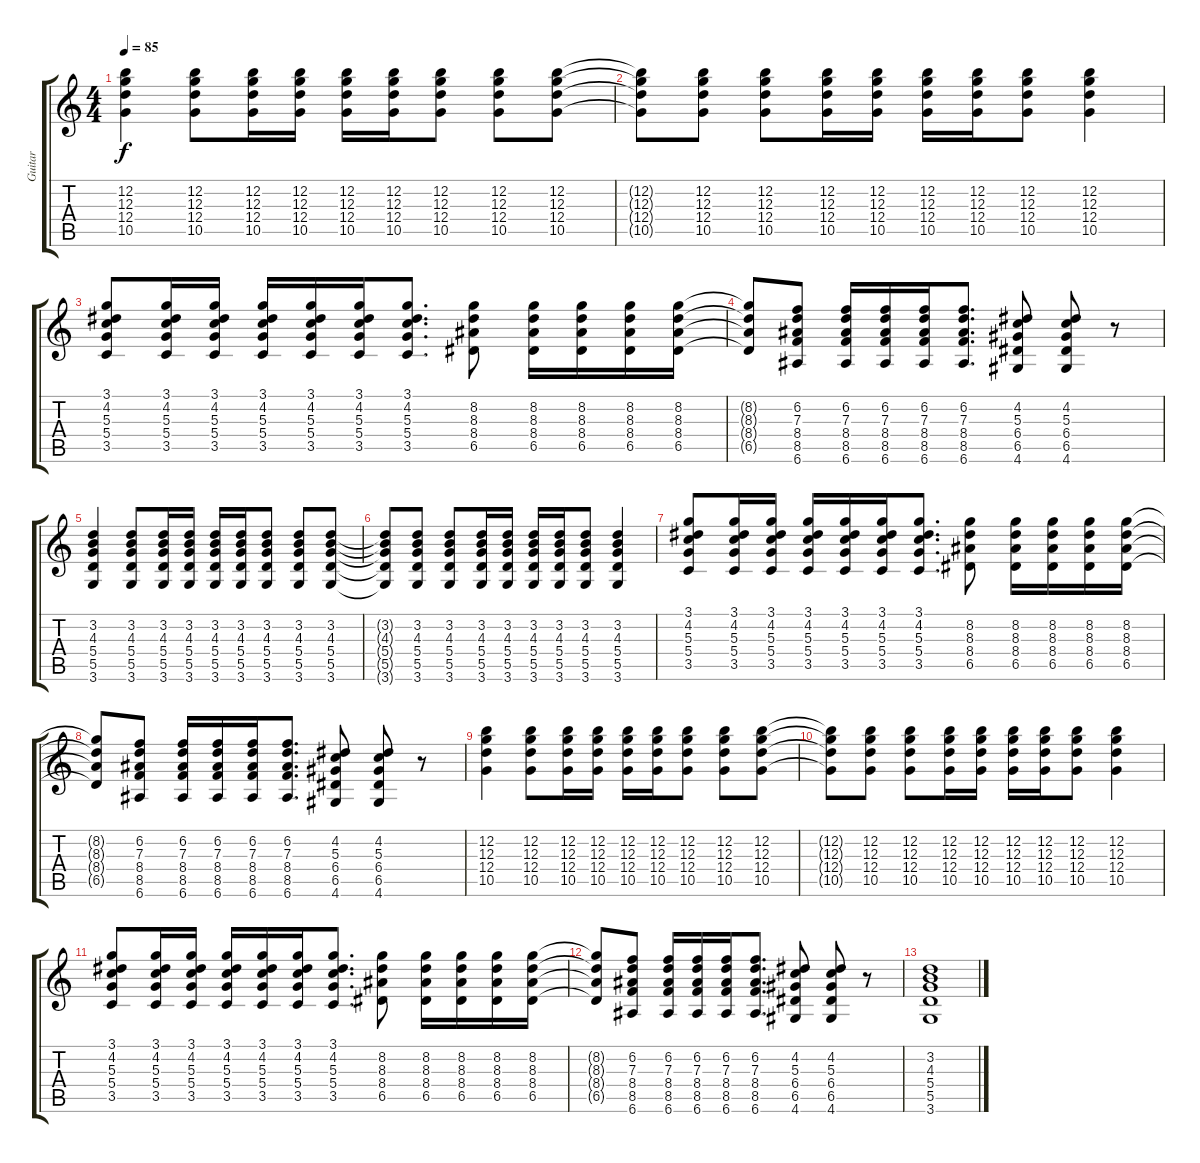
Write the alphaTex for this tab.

\track ("Guitar" "Guitar") {instrument electricguitarjazz}
\staff {score tabs}
\tuning (E4 B3 G3 D3 A2 E2) {hide}
\ts (4 4)
\tempo 85
\clef g2
\ks c
(12.2 12.3 12.4 10.5).4{dy f} (12.2 12.3 12.4 10.5).8 (12.2 12.3 12.4 10.5).16 (12.2 12.3 12.4 10.5).16 (12.2 12.3 12.4 10.5).16 (12.2 12.3 12.4 10.5).16 (12.2 12.3 12.4 10.5).8 (12.2 12.3 12.4 10.5).8 (12.2 12.3 12.4 10.5).8 |
(12.2{t} 12.3{t} 12.4{t} 10.5{t}).8 (12.2 12.3 12.4 10.5).8 (12.2 12.3 12.4 10.5).8 (12.2 12.3 12.4 10.5).16 (12.2 12.3 12.4 10.5).16 (12.2 12.3 12.4 10.5).16 (12.2 12.3 12.4 10.5).16 (12.2 12.3 12.4 10.5).8 (12.2 12.3 12.4 10.5).4 |
(3.1 4.2 5.3 5.4 3.5).8 (3.1 4.2 5.3 5.4 3.5).16 (3.1 4.2 5.3 5.4 3.5).16 (3.1 4.2 5.3 5.4 3.5).16 (3.1 4.2 5.3 5.4 3.5).16 (3.1 4.2 5.3 5.4 3.5).16 (3.1 4.2 5.3 5.4 3.5).8{d} (8.2 8.3 8.4 6.5).8 (8.2 8.3 8.4 6.5).16 (8.2 8.3 8.4 6.5).16 (8.2 8.3 8.4 6.5).16 (8.2 8.3 8.4 6.5).16 |
(8.2{t} 8.3{t} 8.4{t} 6.5{t}).8 (6.2 7.3 8.4 8.5 6.6).8 (6.2 7.3 8.4 8.5 6.6).16 (6.2 7.3 8.4 8.5 6.6).16 (6.2 7.3 8.4 8.5 6.6).16 (6.2 7.3 8.4 8.5 6.6).8{d} (4.2 5.3 6.4 6.5 4.6).8 (4.2 5.3 6.4 6.5 4.6).8 r.8 |
(3.2 4.3 5.4 5.5 3.6).4 (3.2 4.3 5.4 5.5 3.6).8 (3.2 4.3 5.4 5.5 3.6).16 (3.2 4.3 5.4 5.5 3.6).16 (3.2 4.3 5.4 5.5 3.6).16 (3.2 4.3 5.4 5.5 3.6).16 (3.2 4.3 5.4 5.5 3.6).8 (3.2 4.3 5.4 5.5 3.6).8 (3.2 4.3 5.4 5.5 3.6).8 |
(3.2{t} 4.3{t} 5.4{t} 5.5{t} 3.6{t}).8 (3.2 4.3 5.4 5.5 3.6).8 (3.2 4.3 5.4 5.5 3.6).8 (3.2 4.3 5.4 5.5 3.6).16 (3.2 4.3 5.4 5.5 3.6).16 (3.2 4.3 5.4 5.5 3.6).16 (3.2 4.3 5.4 5.5 3.6).16 (3.2 4.3 5.4 5.5 3.6).8 (3.2 4.3 5.4 5.5 3.6).4 |
(3.1 4.2 5.3 5.4 3.5).8 (3.1 4.2 5.3 5.4 3.5).16 (3.1 4.2 5.3 5.4 3.5).16 (3.1 4.2 5.3 5.4 3.5).16 (3.1 4.2 5.3 5.4 3.5).16 (3.1 4.2 5.3 5.4 3.5).16 (3.1 4.2 5.3 5.4 3.5).8{d} (8.2 8.3 8.4 6.5).8 (8.2 8.3 8.4 6.5).16 (8.2 8.3 8.4 6.5).16 (8.2 8.3 8.4 6.5).16 (8.2 8.3 8.4 6.5).16 |
(8.2{t} 8.3{t} 8.4{t} 6.5{t}).8 (6.2 7.3 8.4 8.5 6.6).8 (6.2 7.3 8.4 8.5 6.6).16 (6.2 7.3 8.4 8.5 6.6).16 (6.2 7.3 8.4 8.5 6.6).16 (6.2 7.3 8.4 8.5 6.6).8{d} (4.2 5.3 6.4 6.5 4.6).8 (4.2 5.3 6.4 6.5 4.6).8 r.8 |
(12.2 12.3 12.4 10.5).4 (12.2 12.3 12.4 10.5).8 (12.2 12.3 12.4 10.5).16 (12.2 12.3 12.4 10.5).16 (12.2 12.3 12.4 10.5).16 (12.2 12.3 12.4 10.5).16 (12.2 12.3 12.4 10.5).8 (12.2 12.3 12.4 10.5).8 (12.2 12.3 12.4 10.5).8 |
(12.2{t} 12.3{t} 12.4{t} 10.5{t}).8 (12.2 12.3 12.4 10.5).8 (12.2 12.3 12.4 10.5).8 (12.2 12.3 12.4 10.5).16 (12.2 12.3 12.4 10.5).16 (12.2 12.3 12.4 10.5).16 (12.2 12.3 12.4 10.5).16 (12.2 12.3 12.4 10.5).8 (12.2 12.3 12.4 10.5).4 |
(3.1 4.2 5.3 5.4 3.5).8 (3.1 4.2 5.3 5.4 3.5).16 (3.1 4.2 5.3 5.4 3.5).16 (3.1 4.2 5.3 5.4 3.5).16 (3.1 4.2 5.3 5.4 3.5).16 (3.1 4.2 5.3 5.4 3.5).16 (3.1 4.2 5.3 5.4 3.5).8{d} (8.2 8.3 8.4 6.5).8 (8.2 8.3 8.4 6.5).16 (8.2 8.3 8.4 6.5).16 (8.2 8.3 8.4 6.5).16 (8.2 8.3 8.4 6.5).16 |
(8.2{t} 8.3{t} 8.4{t} 6.5{t}).8 (6.2 7.3 8.4 8.5 6.6).8 (6.2 7.3 8.4 8.5 6.6).16 (6.2 7.3 8.4 8.5 6.6).16 (6.2 7.3 8.4 8.5 6.6).16 (6.2 7.3 8.4 8.5 6.6).8{d} (4.2 5.3 6.4 6.5 4.6).8 (4.2 5.3 6.4 6.5 4.6).8 r.8 |
(3.2 4.3 5.4 5.5 3.6).1
